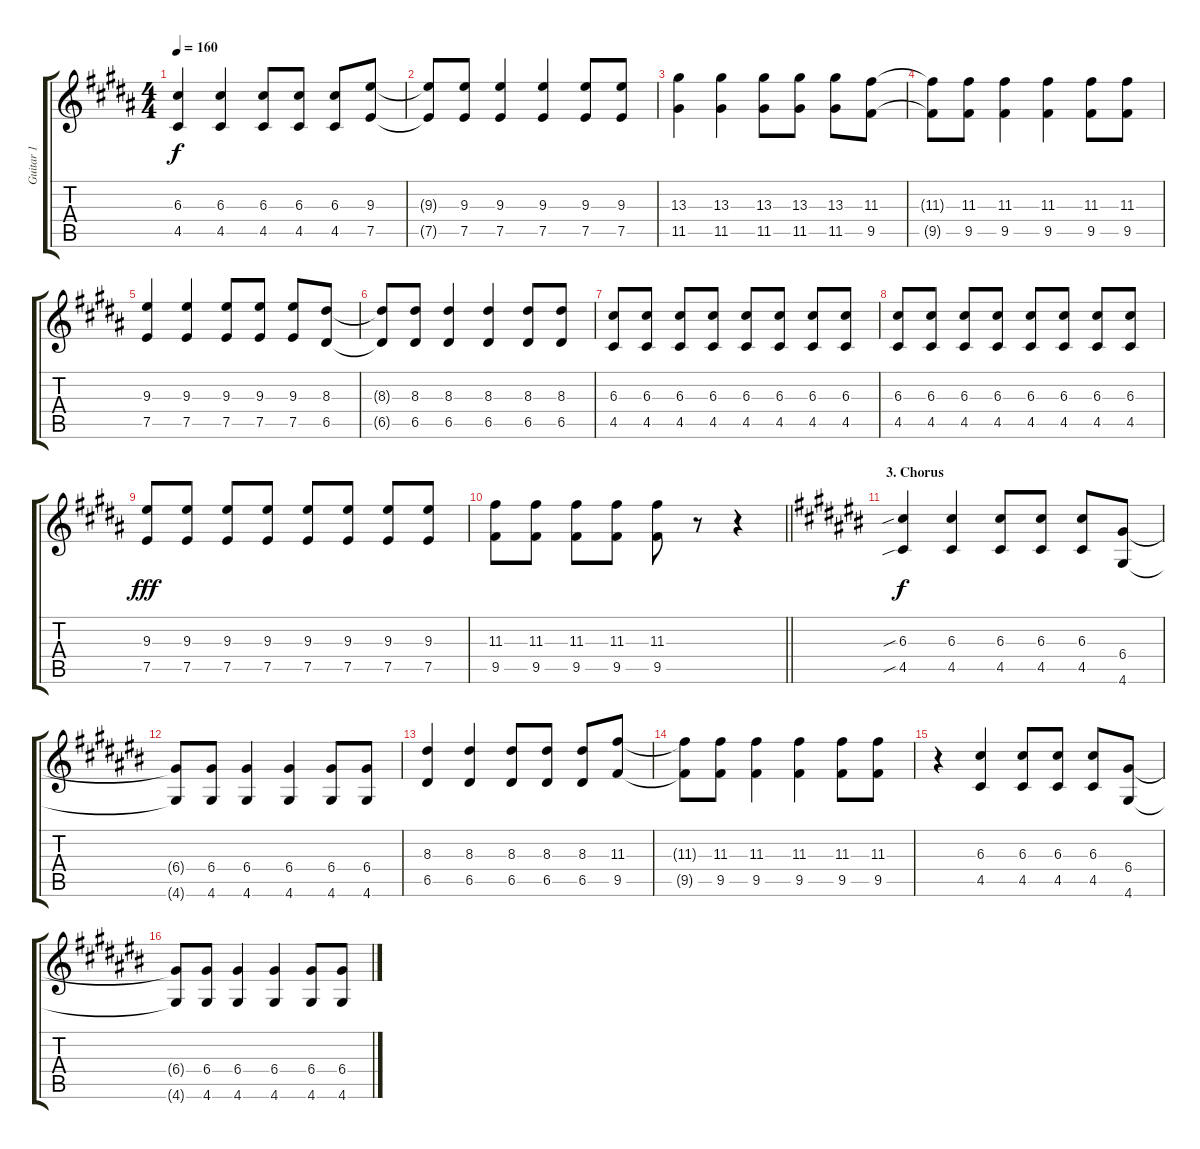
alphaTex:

\track ("Guitar 1" "Guitar 1") {instrument distortionguitar}
\staff {score tabs}
\tuning (E4 B3 G3 D3 A2 E2) {hide}
\ts (4 4)
\tempo 160
\clef g2
\ks b
(6.3 4.5).4{dy f} (6.3 4.5).4 (6.3 4.5).8 (6.3 4.5).8 (6.3 4.5).8 (9.3 7.5).8 |
(9.3{t} 7.5{t}).8 (9.3 7.5).8 (9.3 7.5).4 (9.3 7.5).4 (9.3 7.5).8 (9.3 7.5).8 |
(13.3 11.5).4 (13.3 11.5).4 (13.3 11.5).8 (13.3 11.5).8 (13.3 11.5).8 (11.3 9.5).8 |
(11.3{t} 9.5{t}).8 (11.3 9.5).8 (11.3 9.5).4 (11.3 9.5).4 (11.3 9.5).8 (11.3 9.5).8 |
(9.3 7.5).4 (9.3 7.5).4 (9.3 7.5).8 (9.3 7.5).8 (9.3 7.5).8 (8.3 6.5).8 |
(8.3{t} 6.5{t}).8 (8.3 6.5).8 (8.3 6.5).4 (8.3 6.5).4 (8.3 6.5).8 (8.3 6.5).8 |
(6.3 4.5).8 (6.3 4.5).8 (6.3 4.5).8 (6.3 4.5).8 (6.3 4.5).8 (6.3 4.5).8 (6.3 4.5).8 (6.3 4.5).8 |
(6.3 4.5).8 (6.3 4.5).8 (6.3 4.5).8 (6.3 4.5).8 (6.3 4.5).8 (6.3 4.5).8 (6.3 4.5).8 (6.3 4.5).8 |
(9.3 7.5).8{dy fff} (9.3 7.5).8 (9.3 7.5).8 (9.3 7.5).8 (9.3 7.5).8 (9.3 7.5).8 (9.3 7.5).8 (9.3 7.5).8 |
\barLineRight lightlight
(11.3 9.5).8 (11.3 9.5).8 (11.3 9.5).8 (11.3 9.5).8 (11.3 9.5).8 r.8 r.4 |
\section ("" "3. Chorus")
\ks c#
(6.3{sib} 4.5{sib}).4{dy f} (6.3 4.5).4 (6.3 4.5).8 (6.3 4.5).8 (6.3 4.5).8 (6.4 4.6).8 |
(6.4{t} 4.6{t}).8 (6.4 4.6).8 (6.4 4.6).4 (6.4 4.6).4 (6.4 4.6).8 (6.4 4.6).8 |
(8.3 6.5).4 (8.3 6.5).4 (8.3 6.5).8 (8.3 6.5).8 (8.3 6.5).8 (11.3 9.5).8 |
(11.3{t} 9.5{t}).8 (11.3 9.5).8 (11.3 9.5).4 (11.3 9.5).4 (11.3 9.5).8 (11.3 9.5).8 |
r.4 (6.3 4.5).4 (6.3 4.5).8 (6.3 4.5).8 (6.3 4.5).8 (6.4 4.6).8 |
(6.4{t} 4.6{t}).8 (6.4 4.6).8 (6.4 4.6).4 (6.4 4.6).4 (6.4 4.6).8 (6.4 4.6).8
